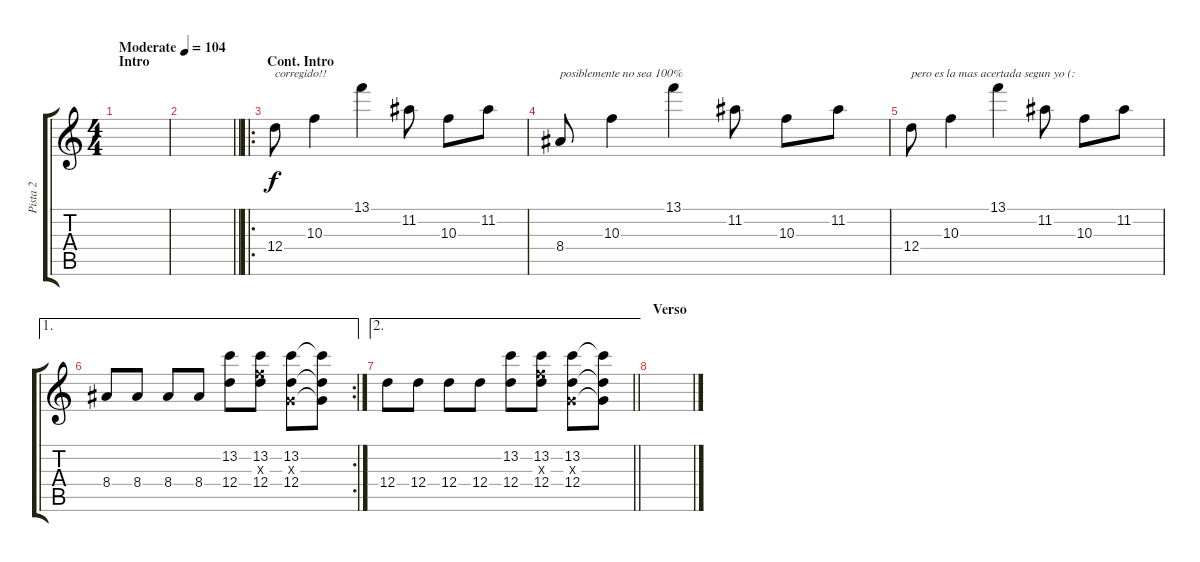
\track ("Pista 2" "Pista 2") {instrument distortionguitar}
\staff {score tabs}
\tuning (E4 B3 G3 D3 A2 E2) {hide}
\ts (4 4)
\section ("" "Intro")
\tempo (104 "Moderate")
\clef g2
\ks c
|
\barLineRight lightlight
|
\ro
\section ("" "Cont. Intro")
12.4.8{txt "corregido!!"} 10.3.4 13.1.4 11.2.8 10.3.8 11.2.8 |
8.4.8{txt "posiblemente no sea 100% "} 10.3.4 13.1.4 11.2.8 10.3.8 11.2.8 |
12.4.8{txt "pero es la mas acertada segun yo (:"} 10.3.4 13.1.4 11.2.8 10.3.8 11.2.8 |
\ae 1
\rc 2
8.4.8 8.4.8 8.4.8 8.4.8 (13.2 12.4).8 (13.2 10.3{x} 12.4).8 (13.2 0.3{x} 12.4).8 (13.2{t} 0.3{t} 12.4{t}).8 |
\ae 2
\barLineRight lightlight
12.4.8 12.4.8 12.4.8 12.4.8 (13.2 12.4).8 (13.2 10.3{x} 12.4).8 (13.2 0.3{x} 12.4).8 (13.2{t} 0.3{t} 12.4{t}).8 |
\section ("" "Verso")
